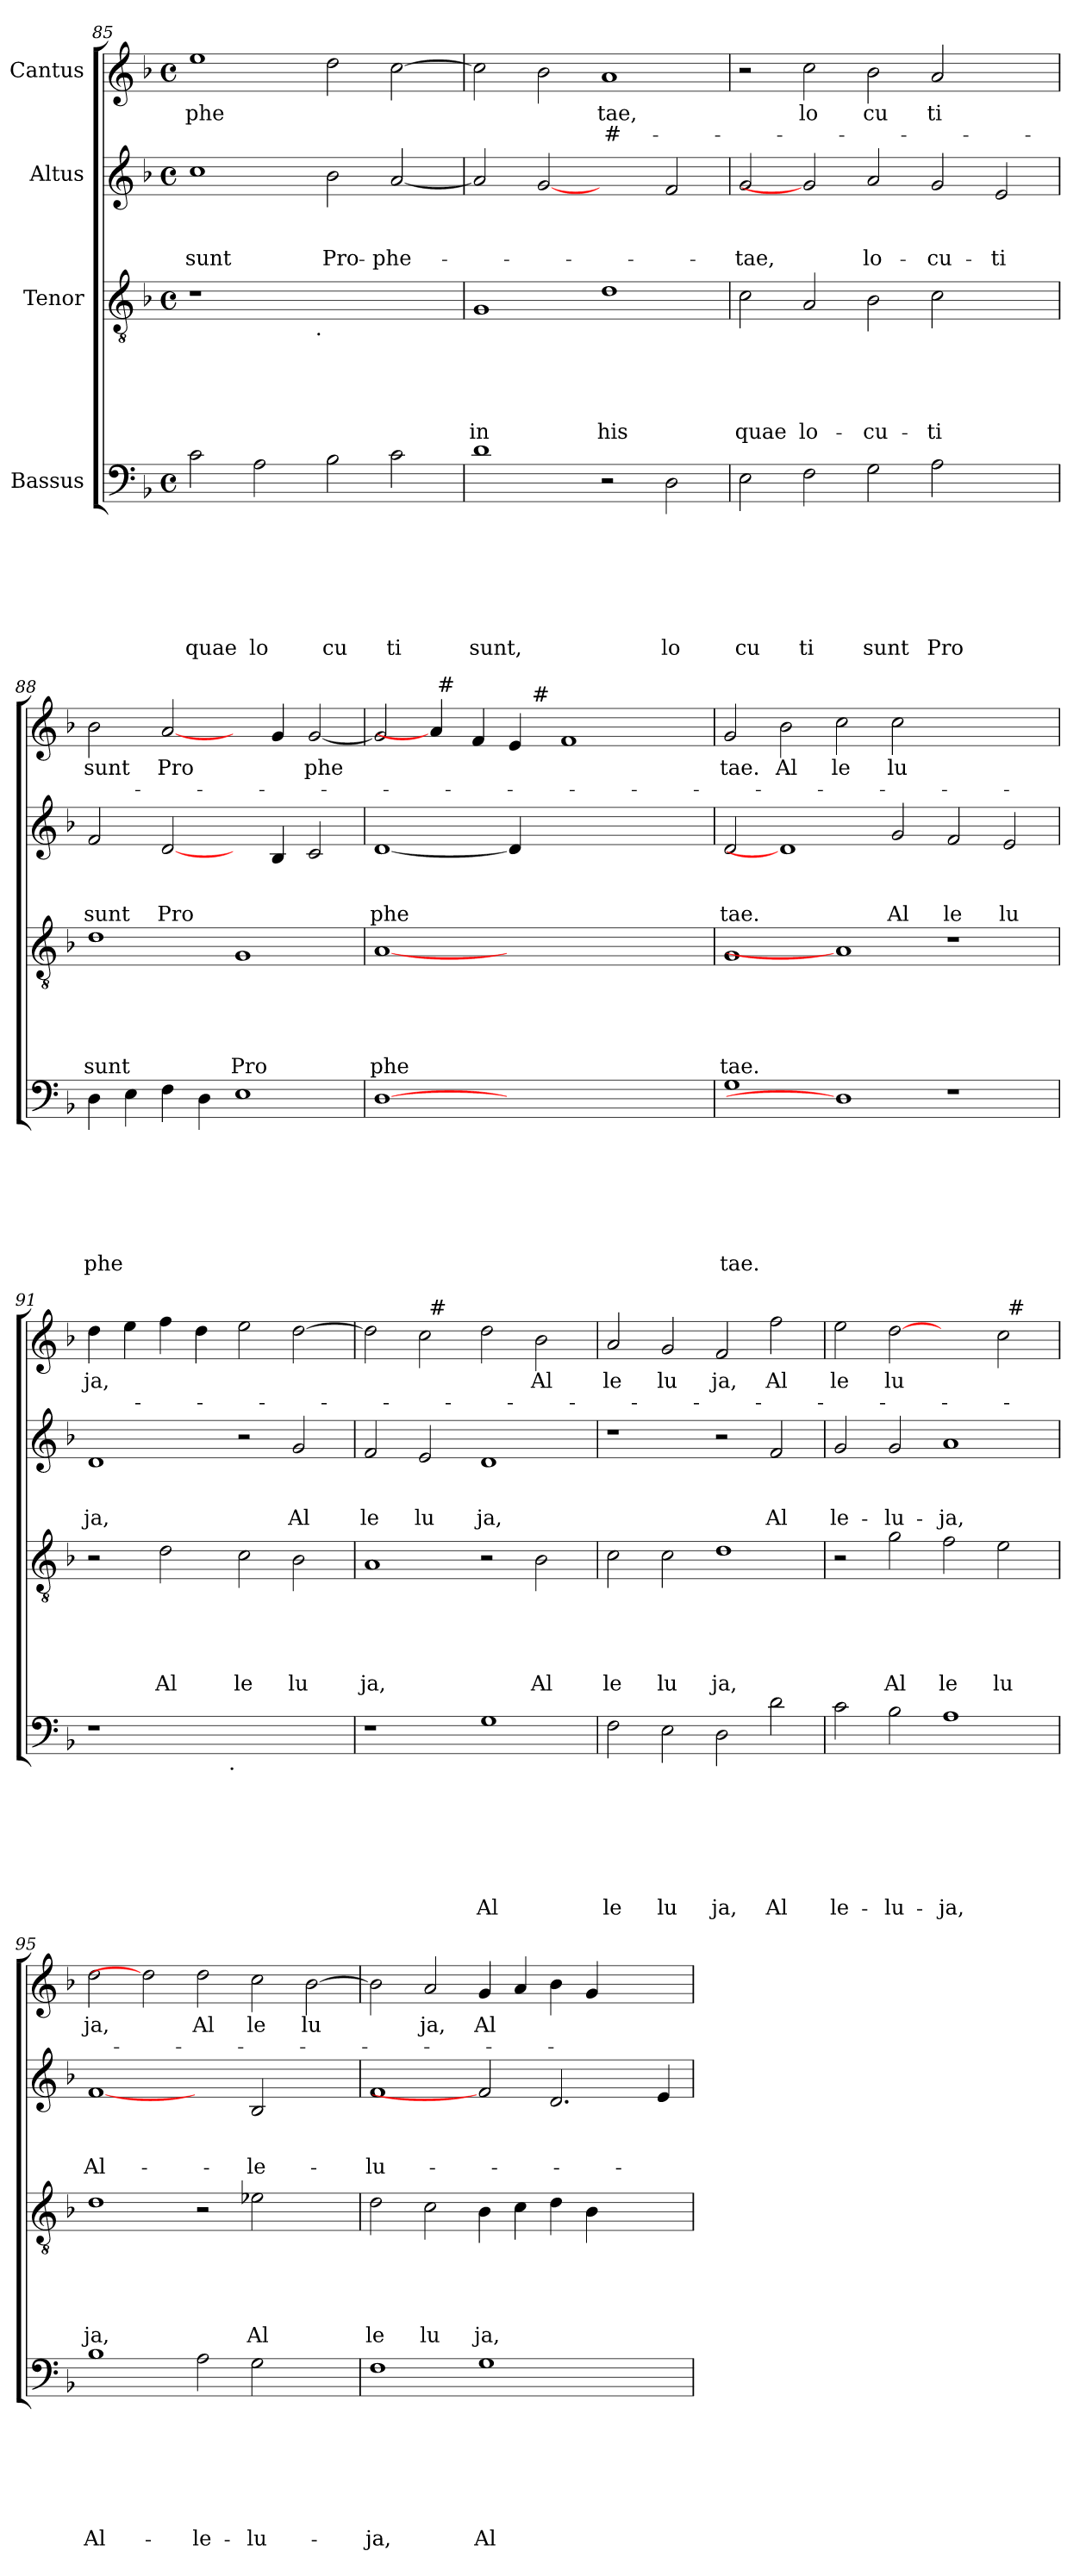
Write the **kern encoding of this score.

**kern	**text	**text	**text	**text	**text	**text	**text	**kern	**text	**text	**text	**text	**text	**kern	**text	**text	**text	**kern	**text	**text
*part4	*part4	*part4	*part4	*part4	*part4	*part4	*part4	*part3	*part3	*part3	*part3	*part3	*part3	*part2	*part2	*part2	*part2	*part1	*part1	*part1
*staff4	*staff4	*staff4	*staff4	*staff4	*staff4	*staff4	*staff4	*staff3	*staff3	*staff3	*staff3	*staff3	*staff3	*staff2	*staff2	*staff2	*staff2	*staff1	*staff1	*staff1
*I"Bassus	*	*	*	*	*	*	*	*I"Tenor	*	*	*	*	*	*I"Altus	*	*	*	*I"Cantus	*	*
*clefF4	*	*	*	*	*	*	*	*clefGv2	*	*	*	*	*	*clefG2	*	*	*	*clefG2	*	*
*k[b-]	*	*	*	*	*	*	*	*k[b-]	*	*	*	*	*	*k[b-]	*	*	*	*k[b-]	*	*
*F:	*	*	*	*	*	*	*	*F:	*	*	*	*	*	*F:	*	*	*	*F:	*	*
*M4/4	*	*	*	*	*	*	*	*M4/4	*	*	*	*	*	*M4/4	*	*	*	*M4/4	*	*
*met(c)	*	*	*	*	*	*	*	*met(c)	*	*	*	*	*	*met(c)	*	*	*	*met(c)	*	*
=85	=85	=85	=85	=85	=85	=85	=85	=85	=85	=85	=85	=85	=85	=85	=85	=85	=85	=85	=85	=85
!	!	!	!	!	!	!	!LO:LY:b	!	!	!	!	!	!	!	!	!	!LO:LY:b	!	!LO:LY:b	!
*	*	*	*	*	*	*	*	*^	*	*	*	*	*	*	*	*	*	*	*	*
2c\	.	.	.	.	.	.	quae	1r	2ryy	.	.	.	.	.	1cc	.	.	sunt	1ee	phe	.
!	!	!	!	!	!	!	!LO:LY:b	!	!	!	!	!	!	!	!	!	!	!	!	!	!
2A\	.	.	.	.	.	.	lo	.	4...ryy	.	.	.	.	.	.	.	.	.	.	.	.
!	!	!	!	!	!	!	!	!	!LO:TX:b:t=.	!	!	!	!	!	!	!	!	!	!	!	!
.	.	.	.	.	.	.	.	.	1ryy	.	.	.	.	.	.	.	.	.	.	.	.
!	!	!	!	!	!	!	!LO:LY:b	!	!	!	!	!	!	!	!	!	!	!LO:LY:b	!	!	!
2B-\	.	.	.	.	.	.	cu	1ryy	.	.	.	.	.	.	2b-\	.	.	Pro-	2dd\	.	.
!	!	!	!	!	!	!	!LO:LY:b	!	!	!	!	!	!	!	!	!	!	!LO:LY:b	!	!	!
2c\	.	.	.	.	.	.	ti	.	.	.	.	.	.	.	[<2a/	.	.	-phe-	[>2cc\	.	.
.	.	.	.	.	.	.	.	.	32ryy	.	.	.	.	.	.	.	.	.	.	.	.
=86	=86	=86	=86	=86	=86	=86	=86	=86	=86	=86	=86	=86	=86	=86	=86	=86	=86	=86	=86	=86	=86
!	!	!	!	!	!	!	!LO:LY:b	!	!	!	!	!	!	!LO:LY:b	!	!	!	!	!	!	!
*	*	*	*	*	*	*	*	*v	*v	*	*	*	*	*	*	*	*	*	*	*	*
1d	.	.	.	.	.	.	sunt,	1G	.	.	.	.	in	2a/]	.	.	.	2cc\]	.	.
.	.	.	.	.	.	.	.	.	.	.	.	.	.	[2g	.	.	.	2b-\	.	.
!	!	!	!	!	!	!	!	!	!	!	!	!	!LO:LY:b	!	!	!	!	!	!LO:LY:b	!LO:LY:b
2r	.	.	.	.	.	.	.	1d	.	.	.	.	his	2ryy	.	.	.	1a	tae,	-#-
!	!	!	!	!	!	!	!LO:LY:b	!	!	!	!	!	!	!	!	!	!	!	!	!
2D\	.	.	.	.	.	.	lo	.	.	.	.	.	.	2f/	.	.	.	.	.	.
=87	=87	=87	=87	=87	=87	=87	=87	=87	=87	=87	=87	=87	=87	=87	=87	=87	=87	=87	=87	=87
!	!	!	!	!	!	!	!LO:LY:b	!	!	!	!	!	!LO:LY:b	!	!	!	!LO:LY:b	!	!	!
2E\	.	.	.	.	.	.	cu	2c\	.	.	.	.	quae	2g/	.	.	-tae,	2r	.	.
!	!	!	!	!	!	!	!LO:LY:b	!	!	!	!	!	!LO:LY:b	!	!	!	!	!	!LO:LY:b	!
2F\	.	.	.	.	.	.	ti	2A/	.	.	.	.	lo-	2g]	.	.	.	2cc\	lo	.
!	!	!	!	!	!	!	!LO:LY:b	!	!	!	!	!	!LO:LY:b	!	!	!	!LO:LY:b	!	!LO:LY:b	!
2G\	.	.	.	.	.	.	sunt	2B-\	.	.	.	.	-cu-	2a/	.	.	lo-	2b-\	cu	.
!	!	!	!	!	!	!	!LO:LY:b	!	!	!	!	!	!LO:LY:b	!	!	!	!LO:LY:b	!	!LO:LY:b	!
2A\	.	.	.	.	.	.	Pro	2c\	.	.	.	.	-ti	2g/	.	.	-cu-	2a/	ti	.
!	!	!	!	!	!	!	!	!	!	!	!	!	!	!	!	!	!LO:LY:b	!	!	!
2ryy	.	.	.	.	.	.	.	2ryy	.	.	.	.	.	2e/	.	.	-ti	2ryy	.	.
!!LO:LB:g=z
=88	=88	=88	=88	=88	=88	=88	=88	=88	=88	=88	=88	=88	=88	=88	=88	=88	=88	=88	=88	=88
!	!	!	!	!	!	!	!LO:LY:b	!	!	!	!	!	!LO:LY:b	!	!	!	!LO:LY:b	!	!LO:LY:b	!
4D\	.	.	.	.	.	.	phe	1d	.	.	.	.	sunt	2f/	.	.	sunt	2b-\	sunt	.
4E\	.	.	.	.	.	.	.	.	.	.	.	.	.	.	.	.	.	.	.	.
!	!	!	!	!	!	!	!	!	!	!	!	!	!	!	!	!	!LO:LY:b	!	!LO:LY:b	!
4F\	.	.	.	.	.	.	.	.	.	.	.	.	.	[2d/	.	.	Pro	[2a/	Pro	.
4D\	.	.	.	.	.	.	.	.	.	.	.	.	.	.	.	.	.	.	.	.
!	!	!	!	!	!	!	!	!	!	!	!	!	!LO:LY:b	!	!	!	!	!	!	!
1E	.	.	.	.	.	.	.	1G	.	.	.	.	Pro	4ryy	.	.	.	4ryy	.	.
.	.	.	.	.	.	.	.	.	.	.	.	.	.	4B-/	.	.	.	4g/	.	.
!	!	!	!	!	!	!	!	!	!	!	!	!	!	!	!	!	!	!	!LO:LY:b	!
.	.	.	.	.	.	.	.	.	.	.	.	.	.	2c/	.	.	.	[<2g/	phe	.
=89	=89	=89	=89	=89	=89	=89	=89	=89	=89	=89	=89	=89	=89	=89	=89	=89	=89	=89	=89	=89
!	!	!	!	!	!	!	!	!	!	!	!	!	!LO:LY:b	!	!	!	!LO:LY:b	!	!	!
*	*	*	*	*	*	*	*	*	*	*	*	*	*	*	*	*	*	*^	*	*
*	*	*	*	*	*	*	*	*	*	*	*	*	*	*	*	*	*	*	*^	*	*
[1D	.	.	.	.	.	.	.	[1A	.	.	.	.	phe	[1d	.	.	phe	2g/]	2ryy	1ryy	.	.
.	.	.	.	.	.	.	.	.	.	.	.	.	.	.	.	.	.	4a/]	64ryy	.	.	.
!	!	!	!	!	!	!	!	!	!	!	!	!	!	!	!	!	!	!	!LO:TX:a:t=#	!	!	!
.	.	.	.	.	.	.	.	.	.	.	.	.	.	.	.	.	.	.	1ryy	.	.	.
.	.	.	.	.	.	.	.	.	.	.	.	.	.	.	.	.	.	4f/	.	.	.	.
1ryy	.	.	.	.	.	.	.	1ryy	.	.	.	.	.	4d/]	.	.	.	4e/	.	16ryy	.	.
.	.	.	.	.	.	.	.	.	.	.	.	.	.	.	.	.	.	.	.	64ryy	.	.
!	!	!	!	!	!	!	!	!	!	!	!	!	!	!	!	!	!	!	!	!LO:TX:a:t=#	!	!
.	.	.	.	.	.	.	.	.	.	.	.	.	.	.	.	.	.	.	.	1ryy	.	.
.	.	.	.	.	.	.	.	.	.	.	.	.	.	1ryy	.	.	.	1f	.	.	.	.
.	.	.	.	.	.	.	.	.	.	.	.	.	.	.	.	.	.	.	2ryy	.	.	.
4ryy	.	.	.	.	.	.	.	4ryy	.	.	.	.	.	.	.	.	.	.	.	.	.	.
.	.	.	.	.	.	.	.	.	.	.	.	.	.	.	.	.	.	.	8...ryy	.	.	.
.	.	.	.	.	.	.	.	.	.	.	.	.	.	.	.	.	.	.	.	8ryy	.	.
.	.	.	.	.	.	.	.	.	.	.	.	.	.	.	.	.	.	.	.	32.ryy	.	.
=90	=90	=90	=90	=90	=90	=90	=90	=90	=90	=90	=90	=90	=90	=90	=90	=90	=90	=90	=90	=90	=90	=90
!	!	!	!	!	!	!	!LO:LY:b	!	!	!	!	!	!LO:LY:b	!	!	!	!LO:LY:b	!	!	!	!LO:LY:b	!
*	*	*	*	*	*	*	*	*	*	*	*	*	*	*	*	*	*	*v	*v	*v	*	*
1G	.	.	.	.	.	.	tae.	1G	.	.	.	.	tae.	2d/	.	.	tae.	2g/	tae.	.
!	!	!	!	!	!	!	!	!	!	!	!	!	!	!	!	!	!	!	!LO:LY:b	!
.	.	.	.	.	.	.	.	.	.	.	.	.	.	1d]	.	.	.	2b-\	Al	.
!	!	!	!	!	!	!	!	!	!	!	!	!	!	!	!	!	!	!	!LO:LY:b	!
1D]	.	.	.	.	.	.	.	1A]	.	.	.	.	.	.	.	.	.	2cc\	le	.
!	!	!	!	!	!	!	!	!	!	!	!	!	!	!	!	!	!LO:LY:b	!	!LO:LY:b	!
.	.	.	.	.	.	.	.	.	.	.	.	.	.	2g/	.	.	Al	2cc\	lu	.
!	!	!	!	!	!	!	!	!	!	!	!	!	!	!	!	!	!LO:LY:b	!	!	!
1r	.	.	.	.	.	.	.	1r	.	.	.	.	.	2f/	.	.	le	1ryy	.	.
!	!	!	!	!	!	!	!	!	!	!	!	!	!	!	!	!	!LO:LY:b	!	!	!
.	.	.	.	.	.	.	.	.	.	.	.	.	.	2e/	.	.	lu	.	.	.
=91	=91	=91	=91	=91	=91	=91	=91	=91	=91	=91	=91	=91	=91	=91	=91	=91	=91	=91	=91	=91
!	!	!	!	!	!	!	!	!	!	!	!	!	!	!	!	!	!LO:LY:b	!	!LO:LY:b	!
*^	*	*	*	*	*	*	*	*	*	*	*	*	*	*	*	*	*	*	*	*
1r	2ryy	.	.	.	.	.	.	.	2r	.	.	.	.	.	1d	.	.	ja,	4dd\	ja,	.
.	.	.	.	.	.	.	.	.	.	.	.	.	.	.	.	.	.	.	4ee\	.	.
!	!	!	!	!	!	!	!	!	!	!	!	!	!	!LO:LY:b	!	!	!	!	!	!	!
.	4...ryy	.	.	.	.	.	.	.	2d\	.	.	.	.	Al	.	.	.	.	4ff\	.	.
.	.	.	.	.	.	.	.	.	.	.	.	.	.	.	.	.	.	.	4dd\	.	.
!	!LO:TX:b:t=.	!	!	!	!	!	!	!	!	!	!	!	!	!	!	!	!	!	!	!	!
.	1ryy	.	.	.	.	.	.	.	.	.	.	.	.	.	.	.	.	.	.	.	.
!	!	!	!	!	!	!	!	!	!	!	!	!	!	!LO:LY:b	!	!	!	!	!	!	!
1ryy	.	.	.	.	.	.	.	.	2c\	.	.	.	.	le	2r	.	.	.	2ee\	.	.
!	!	!	!	!	!	!	!	!	!	!	!	!	!	!LO:LY:b	!	!	!	!LO:LY:b	!	!	!
.	.	.	.	.	.	.	.	.	2B-\	.	.	.	.	lu	2g/	.	.	Al	[>2dd\	.	.
.	32ryy	.	.	.	.	.	.	.	.	.	.	.	.	.	.	.	.	.	.	.	.
=92	=92	=92	=92	=92	=92	=92	=92	=92	=92	=92	=92	=92	=92	=92	=92	=92	=92	=92	=92	=92	=92
!	!	!	!	!	!	!	!	!	!	!	!	!	!	!LO:LY:b	!	!	!	!LO:LY:b	!	!	!
*v	*v	*	*	*	*	*	*	*	*	*	*	*	*	*	*	*	*	*	*^	*	*
1r	.	.	.	.	.	.	.	1A	.	.	.	.	ja,	2f/	.	.	le	2dd\]	2ryy	.	.
!	!	!	!	!	!	!	!	!	!	!	!	!	!	!	!	!	!LO:LY:b	!	!	!	!
.	.	.	.	.	.	.	.	.	.	.	.	.	.	2e/	.	.	lu	2cc\	32ryy	.	.
!	!	!	!	!	!	!	!	!	!	!	!	!	!	!	!	!	!	!	!LO:TX:a:t=#	!	!
.	.	.	.	.	.	.	.	.	.	.	.	.	.	.	.	.	.	.	1ryy	.	.
!	!	!	!	!	!	!	!LO:LY:b	!	!	!	!	!	!	!	!	!	!LO:LY:b	!	!	!	!
1G	.	.	.	.	.	.	Al	2r	.	.	.	.	.	1d	.	.	ja,	2dd\	.	.	.
!	!	!	!	!	!	!	!	!	!	!	!	!	!LO:LY:b	!	!	!	!	!	!	!LO:LY:b	!
.	.	.	.	.	.	.	.	2B-\	.	.	.	.	Al	.	.	.	.	2b-\	.	Al	.
.	.	.	.	.	.	.	.	.	.	.	.	.	.	.	.	.	.	.	4...ryy	.	.
=93	=93	=93	=93	=93	=93	=93	=93	=93	=93	=93	=93	=93	=93	=93	=93	=93	=93	=93	=93	=93	=93
!	!	!	!	!	!	!	!LO:LY:b	!	!	!	!	!	!LO:LY:b	!	!	!	!	!	!	!LO:LY:b	!
*	*	*	*	*	*	*	*	*	*	*	*	*	*	*	*	*	*	*v	*v	*	*
2F\	.	.	.	.	.	.	le	2c\	.	.	.	.	le	1r	.	.	.	2a/	le	.
!	!	!	!	!	!	!	!LO:LY:b	!	!	!	!	!	!LO:LY:b	!	!	!	!	!	!LO:LY:b	!
2E\	.	.	.	.	.	.	lu	2c\	.	.	.	.	lu	.	.	.	.	2g/	lu	.
!	!	!	!	!	!	!	!LO:LY:b	!	!	!	!	!	!LO:LY:b	!	!	!	!	!	!LO:LY:b	!
2D\	.	.	.	.	.	.	ja,	1d	.	.	.	.	ja,	2r	.	.	.	2f/	ja,	.
!	!	!	!	!	!	!	!LO:LY:b	!	!	!	!	!	!	!	!	!	!LO:LY:b	!	!LO:LY:b	!
2d\	.	.	.	.	.	.	Al	.	.	.	.	.	.	2f/	.	.	Al	2ff\	Al	.
!!LO:LB:g=z
=94	=94	=94	=94	=94	=94	=94	=94	=94	=94	=94	=94	=94	=94	=94	=94	=94	=94	=94	=94	=94
!	!	!	!	!	!	!	!LO:LY:b	!	!	!	!	!	!	!	!	!	!LO:LY:b	!	!LO:LY:b	!
*	*	*	*	*	*	*	*	*	*	*	*	*	*	*	*	*	*	*^	*	*
2c\	.	.	.	.	.	.	le-	2r	.	.	.	.	.	2g/	.	.	le-	2ee\	1ryy	le	.
!	!	!	!	!	!	!	!LO:LY:b	!	!	!	!	!	!LO:LY:b	!	!	!	!LO:LY:b	!	!	!LO:LY:b	!
2B-\	.	.	.	.	.	.	-lu-	2g\	.	.	.	.	Al	2g/	.	.	-lu-	[2dd	.	lu	.
!	!	!	!	!	!	!	!LO:LY:b	!	!	!	!	!	!LO:LY:b	!	!	!	!LO:LY:b	!	!	!	!
1A	.	.	.	.	.	.	-ja,	2f\	.	.	.	.	le	1a	.	.	-ja,	2ryy	2ryy	.	.
!	!	!	!	!	!	!	!	!	!	!	!	!	!LO:LY:b	!	!	!	!	!	!	!	!
.	.	.	.	.	.	.	.	2e\	.	.	.	.	lu	.	.	.	.	2cc\	32ryy	.	.
!	!	!	!	!	!	!	!	!	!	!	!	!	!	!	!	!	!	!	!LO:TX:a:t=#	!	!
.	.	.	.	.	.	.	.	.	.	.	.	.	.	.	.	.	.	.	4...ryy	.	.
=95	=95	=95	=95	=95	=95	=95	=95	=95	=95	=95	=95	=95	=95	=95	=95	=95	=95	=95	=95	=95	=95
!	!	!	!	!	!	!	!LO:LY:b	!	!	!	!	!	!LO:LY:b	!	!	!	!LO:LY:b	!	!	!LO:LY:b	!
*	*	*	*	*	*	*	*	*	*	*	*	*	*	*	*	*	*	*v	*v	*	*
1B-	.	.	.	.	.	.	Al-	1d	.	.	.	.	ja,	[1f	.	.	Al-	2dd\	ja,	.
.	.	.	.	.	.	.	.	.	.	.	.	.	.	.	.	.	.	2dd]	.	.
!	!	!	!	!	!	!	!LO:LY:b	!	!	!	!	!	!	!	!	!	!	!	!LO:LY:b	!
2A\	.	.	.	.	.	.	-le-	2r	.	.	.	.	.	2ryy	.	.	.	2dd\	Al	.
!	!	!	!	!	!	!	!LO:LY:b	!	!	!	!	!	!LO:LY:b	!	!	!	!LO:LY:b	!	!LO:LY:b	!
2G\	.	.	.	.	.	.	-lu-	2e-X\	.	.	.	.	Al	2B-/	.	.	-le-	2cc\	le	.
!	!	!	!	!	!	!	!	!	!	!	!	!	!	!	!	!	!	!	!LO:LY:b	!
2ryy	.	.	.	.	.	.	.	2ryy	.	.	.	.	.	2ryy	.	.	.	[>2b-\	lu	.
=96	=96	=96	=96	=96	=96	=96	=96	=96	=96	=96	=96	=96	=96	=96	=96	=96	=96	=96	=96	=96
!	!	!	!	!	!	!	!LO:LY:b	!	!	!	!	!	!LO:LY:b	!	!	!	!LO:LY:b	!	!	!
1F	.	.	.	.	.	.	-ja,	2d\	.	.	.	.	le	1f	.	.	-lu-	2b-\]	.	.
!	!	!	!	!	!	!	!	!	!	!	!	!	!LO:LY:b	!	!	!	!	!	!LO:LY:b	!
.	.	.	.	.	.	.	.	2c\	.	.	.	.	lu	.	.	.	.	2a/	ja,	.
!	!	!	!	!	!	!	!LO:LY:b	!	!	!	!	!	!LO:LY:b	!	!	!	!	!	!LO:LY:b	!
1G	.	.	.	.	.	.	Al-	4B-\	.	.	.	.	ja,	2f]	.	.	.	4g/	Al	.
.	.	.	.	.	.	.	.	4c\	.	.	.	.	.	.	.	.	.	4a/	.	.
.	.	.	.	.	.	.	.	4d\	.	.	.	.	.	2.d/	.	.	.	4b-\	.	.
.	.	.	.	.	.	.	.	4B-\	.	.	.	.	.	.	.	.	.	4g/	.	.
2ryy	.	.	.	.	.	.	.	2ryy	.	.	.	.	.	.	.	.	.	2ryy	.	.
.	.	.	.	.	.	.	.	.	.	.	.	.	.	4e/	.	.	.	.	.	.
=	=	=	=	=	=	=	=	=	=	=	=	=	=	=	=	=	=	=	=	=
*-	*-	*-	*-	*-	*-	*-	*-	*-	*-	*-	*-	*-	*-	*-	*-	*-	*-	*-	*-	*-
